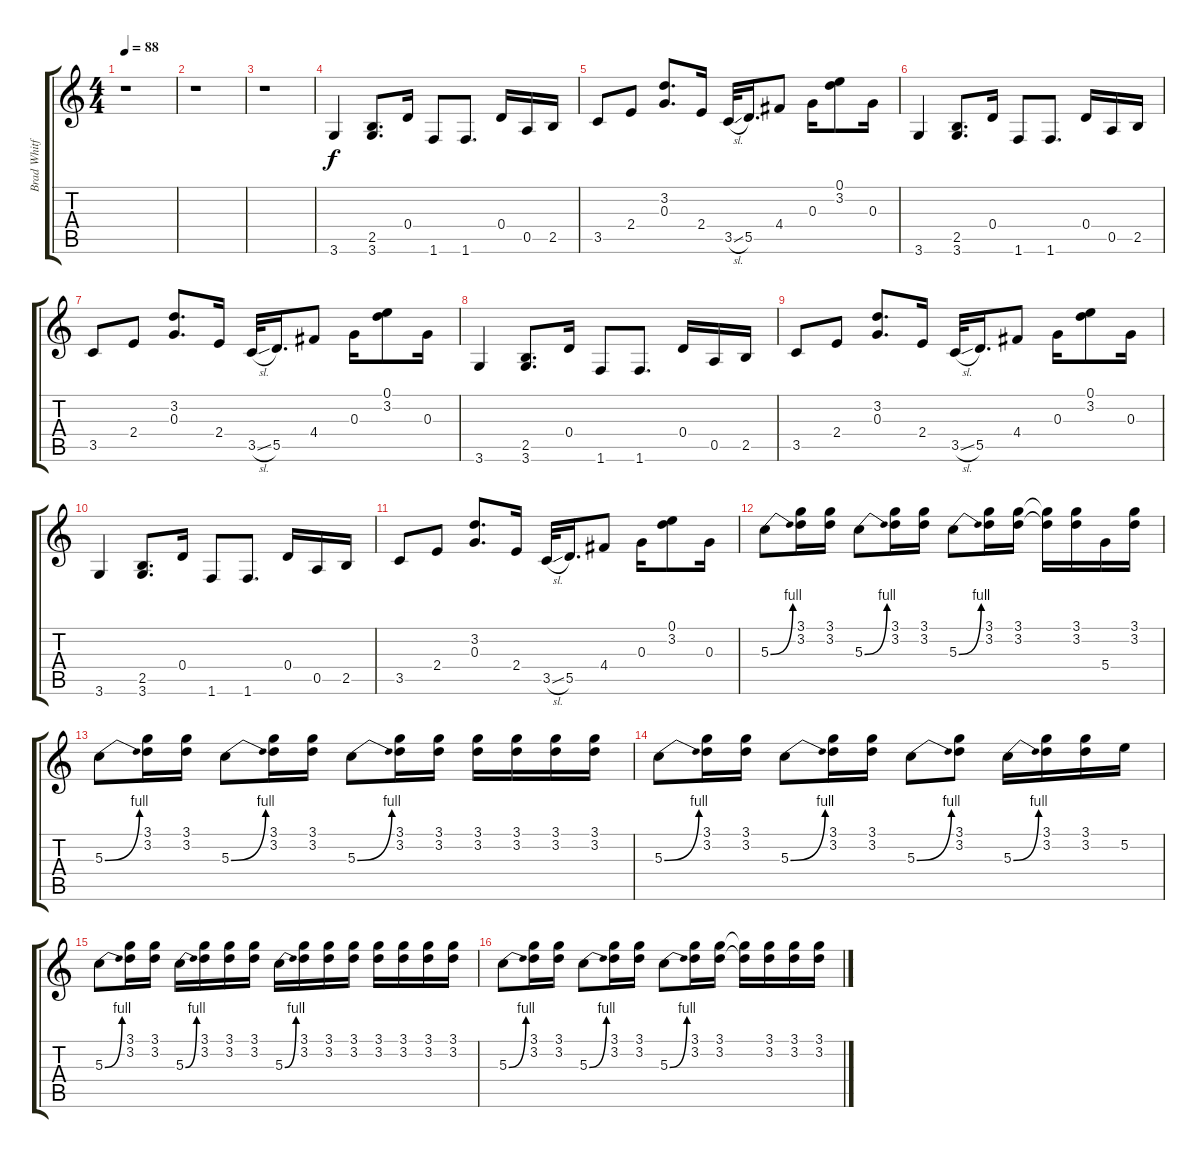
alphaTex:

\track ("Brad Whitford " "Brad Whitf") {instrument overdrivenguitar}
\staff {score tabs}
\tuning (E4 B3 G3 D3 A2 E2) {hide}
\ts (4 4)
\tempo 88
\clef g2
\ks c
r.1{dy f} |
r.1 |
r.1 |
3.6.4 (2.5 3.6).8{d} 0.4.16 1.6.8 1.6.8{d} 0.4.16 0.5.16 2.5.16 |
3.5.8 2.4.8 (3.2 0.3).8{d} 2.4.16 3.5{sl}.32 5.5.16{d} 4.4.8 0.3.16 (0.1 3.2).8 0.3.16 |
3.6.4 (2.5 3.6).8{d} 0.4.16 1.6.8 1.6.8{d} 0.4.16 0.5.16 2.5.16 |
3.5.8 2.4.8 (3.2 0.3).8{d} 2.4.16 3.5{sl}.32 5.5.16{d} 4.4.8 0.3.16 (0.1 3.2).8 0.3.16 |
3.6.4 (2.5 3.6).8{d} 0.4.16 1.6.8 1.6.8{d} 0.4.16 0.5.16 2.5.16 |
3.5.8 2.4.8 (3.2 0.3).8{d} 2.4.16 3.5{sl}.32 5.5.16{d} 4.4.8 0.3.16 (0.1 3.2).8 0.3.16 |
3.6.4 (2.5 3.6).8{d} 0.4.16 1.6.8 1.6.8{d} 0.4.16 0.5.16 2.5.16 |
3.5.8 2.4.8 (3.2 0.3).8{d} 2.4.16 3.5{sl}.32 5.5.16{d} 4.4.8 0.3.16 (0.1 3.2).8 0.3.16 |
5.3{be (bend 0 0 60 4)}.8 (3.1 3.2).16 (3.1 3.2).16 5.3{be (bend 0 0 60 4)}.8 (3.1 3.2).16 (3.1 3.2).16 5.3{be (bend 0 0 60 4)}.8 (3.1 3.2).16 (3.1 3.2).16 (3.1{t} 3.2{t}).16 (3.1 3.2).16 5.4.16 (3.1 3.2).16 |
5.3{be (bend 0 0 60 4)}.8 (3.1 3.2).16 (3.1 3.2).16 5.3{be (bend 0 0 60 4)}.8 (3.1 3.2).16 (3.1 3.2).16 5.3{be (bend 0 0 60 4)}.8 (3.1 3.2).16 (3.1 3.2).16 (3.1 3.2).16 (3.1 3.2).16 (3.1 3.2).16 (3.1 3.2).16 |
5.3{be (bend 0 0 60 4)}.8 (3.1 3.2).16 (3.1 3.2).16 5.3{be (bend 0 0 60 4)}.8 (3.1 3.2).16 (3.1 3.2).16 5.3{be (bend 0 0 60 4)}.8 (3.1 3.2).8 5.3{be (bend 0 0 60 4)}.16 (3.1 3.2).16 (3.1 3.2).16 5.2.16 |
5.3{be (bend 0 0 60 4)}.8 (3.1 3.2).16 (3.1 3.2).16 5.3{be (bend 0 0 60 4)}.16 (3.1 3.2).16 (3.1 3.2).16 (3.1 3.2).16 5.3{be (bend 0 0 60 4)}.16 (3.1 3.2).16 (3.1 3.2).16 (3.1 3.2).16 (3.1 3.2).16 (3.1 3.2).16 (3.1 3.2).16 (3.1 3.2).16 |
5.3{be (bend 0 0 60 4)}.8 (3.1 3.2).16 (3.1 3.2).16 5.3{be (bend 0 0 60 4)}.8 (3.1 3.2).16 (3.1 3.2).16 5.3{be (bend 0 0 60 4)}.8 (3.1 3.2).16 (3.1 3.2).16 (3.1{t} 3.2{t}).16 (3.1 3.2).16 (3.1 3.2).16 (3.1 3.2).16
